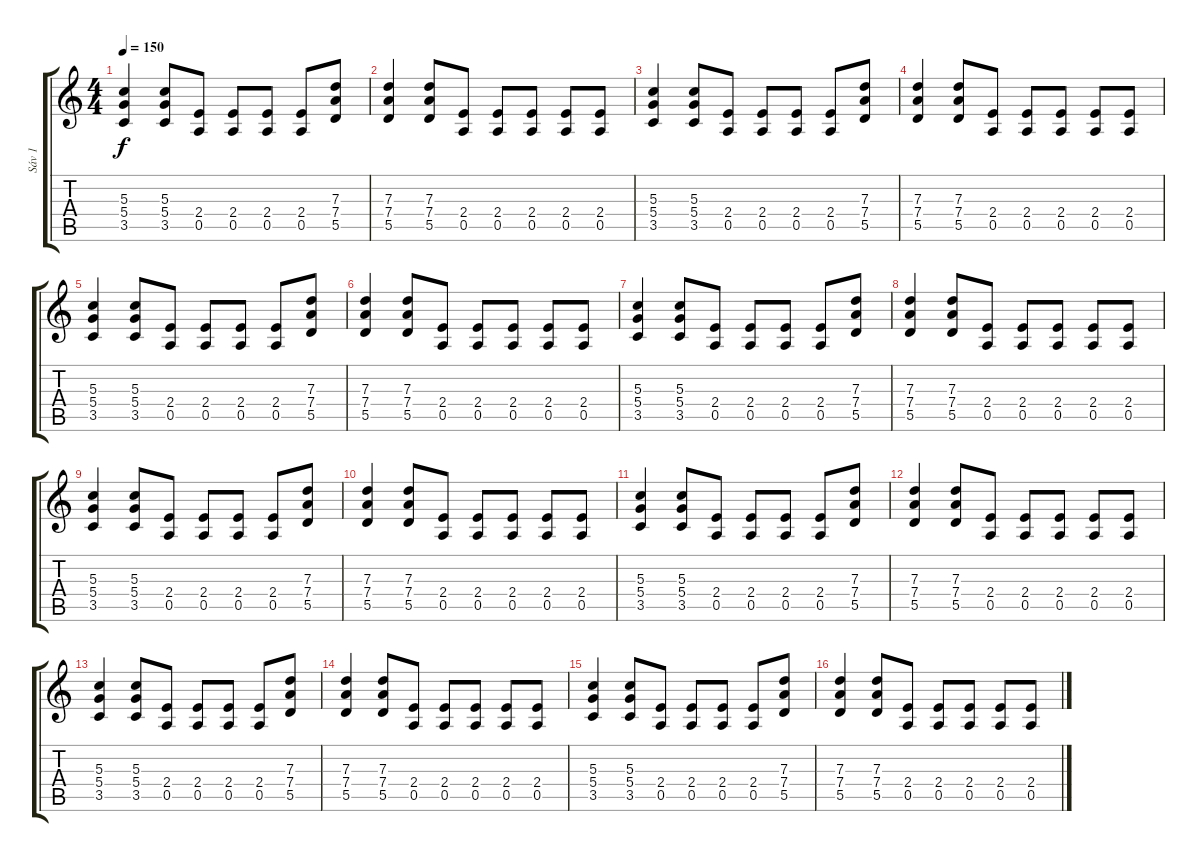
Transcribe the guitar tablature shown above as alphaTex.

\track ("Sáv 1" "Sáv 1") {instrument distortionguitar}
\staff {score tabs}
\tuning (E4 B3 G3 D3 A2 E2) {hide}
\ts (4 4)
\tempo 150
\clef g2
\ks c
(5.3 5.4 3.5).4{dy f} (5.3 5.4 3.5).8 (2.4 0.5).8 (2.4 0.5).8 (2.4 0.5).8 (2.4 0.5).8 (7.3 7.4 5.5).8 |
(7.3 7.4 5.5).4 (7.3 7.4 5.5).8 (2.4 0.5).8 (2.4 0.5).8 (2.4 0.5).8 (2.4 0.5).8 (2.4 0.5).8 |
(5.3 5.4 3.5).4 (5.3 5.4 3.5).8 (2.4 0.5).8 (2.4 0.5).8 (2.4 0.5).8 (2.4 0.5).8 (7.3 7.4 5.5).8 |
(7.3 7.4 5.5).4 (7.3 7.4 5.5).8 (2.4 0.5).8 (2.4 0.5).8 (2.4 0.5).8 (2.4 0.5).8 (2.4 0.5).8 |
(5.3 5.4 3.5).4 (5.3 5.4 3.5).8 (2.4 0.5).8 (2.4 0.5).8 (2.4 0.5).8 (2.4 0.5).8 (7.3 7.4 5.5).8 |
(7.3 7.4 5.5).4 (7.3 7.4 5.5).8 (2.4 0.5).8 (2.4 0.5).8 (2.4 0.5).8 (2.4 0.5).8 (2.4 0.5).8 |
(5.3 5.4 3.5).4 (5.3 5.4 3.5).8 (2.4 0.5).8 (2.4 0.5).8 (2.4 0.5).8 (2.4 0.5).8 (7.3 7.4 5.5).8 |
(7.3 7.4 5.5).4 (7.3 7.4 5.5).8 (2.4 0.5).8 (2.4 0.5).8 (2.4 0.5).8 (2.4 0.5).8 (2.4 0.5).8 |
(5.3 5.4 3.5).4 (5.3 5.4 3.5).8 (2.4 0.5).8 (2.4 0.5).8 (2.4 0.5).8 (2.4 0.5).8 (7.3 7.4 5.5).8 |
(7.3 7.4 5.5).4 (7.3 7.4 5.5).8 (2.4 0.5).8 (2.4 0.5).8 (2.4 0.5).8 (2.4 0.5).8 (2.4 0.5).8 |
(5.3 5.4 3.5).4 (5.3 5.4 3.5).8 (2.4 0.5).8 (2.4 0.5).8 (2.4 0.5).8 (2.4 0.5).8 (7.3 7.4 5.5).8 |
(7.3 7.4 5.5).4 (7.3 7.4 5.5).8 (2.4 0.5).8 (2.4 0.5).8 (2.4 0.5).8 (2.4 0.5).8 (2.4 0.5).8 |
(5.3 5.4 3.5).4 (5.3 5.4 3.5).8 (2.4 0.5).8 (2.4 0.5).8 (2.4 0.5).8 (2.4 0.5).8 (7.3 7.4 5.5).8 |
(7.3 7.4 5.5).4 (7.3 7.4 5.5).8 (2.4 0.5).8 (2.4 0.5).8 (2.4 0.5).8 (2.4 0.5).8 (2.4 0.5).8 |
(5.3 5.4 3.5).4 (5.3 5.4 3.5).8 (2.4 0.5).8 (2.4 0.5).8 (2.4 0.5).8 (2.4 0.5).8 (7.3 7.4 5.5).8 |
(7.3 7.4 5.5).4 (7.3 7.4 5.5).8 (2.4 0.5).8 (2.4 0.5).8 (2.4 0.5).8 (2.4 0.5).8 (2.4 0.5).8
